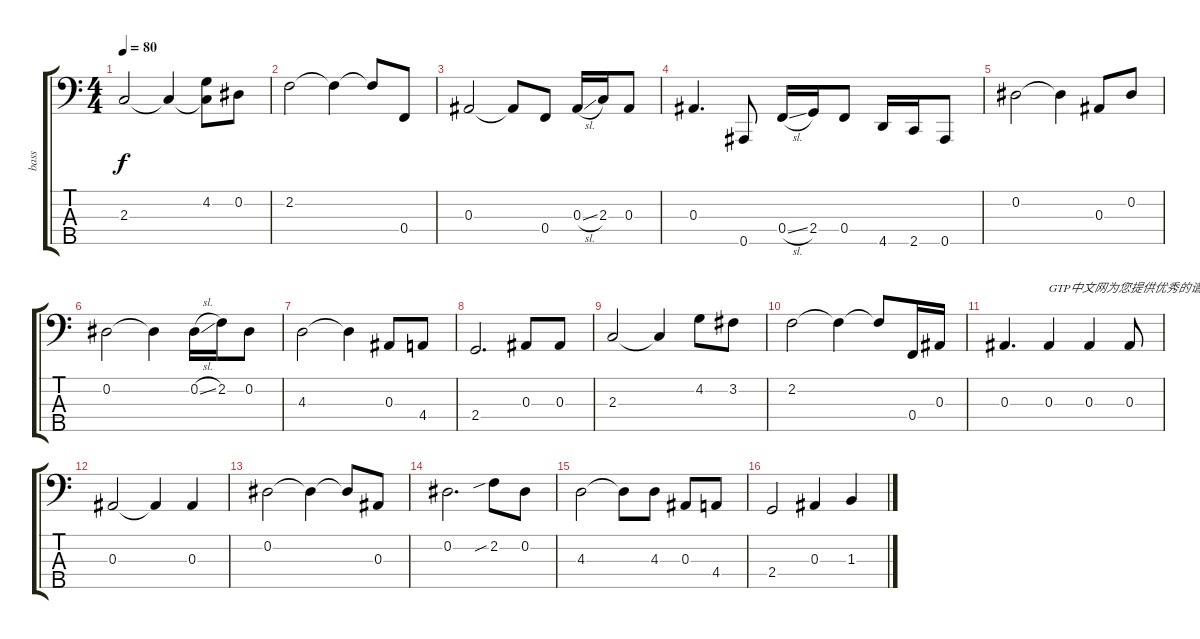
\track ("bass" "bass") {instrument electricbassfinger}
\staff {score tabs}
\tuning (Ab2 Eb2 Bb1 F1 Bb0) {hide}
\ts (4 4)
\tempo 80
\clef f4
\ks c
2.3.2{dy f} 2.3{t}.4 (4.2 2.3{t}).8 0.2.8 |
2.2.2 2.2{t}.4 2.2{t}.8 0.4.8 |
0.3.2 0.3{t}.8 0.4.8 0.3{sl}.16 2.3.16 0.3.8 |
0.3.4{d} 0.5.8 0.4{sl}.16 2.4.16 0.4.8 4.5.16 2.5.16 0.5.8 |
0.2.2 0.2{t}.4 0.3.8 0.2.8 |
0.2.2 0.2{t}.4 0.2{sl}.16 2.2.16 0.2.8 |
4.3.2 4.3{t}.4 0.3.8 4.4.8 |
2.4.2{d} 0.3.8 0.3.8 |
2.3.2 2.3{t}.4 4.2.8 3.2.8 |
2.2.2 2.2{t}.4 2.2{t}.8 0.4.16 0.3.16 |
0.3.4{d} 0.3.4{txt "GTP中文网为您提供优秀的谱子"} 0.3.4 0.3.8 |
0.3.2 0.3{t}.4 0.3.4 |
0.2.2 0.2{t}.4 0.2{t}.8 0.3.8 |
0.2.2{d} 2.2{sib}.8 0.2.8 |
4.3.2 4.3{t}.8 4.3.8 0.3.8 4.4.8 |
2.4.2 0.3.4 1.3.4
